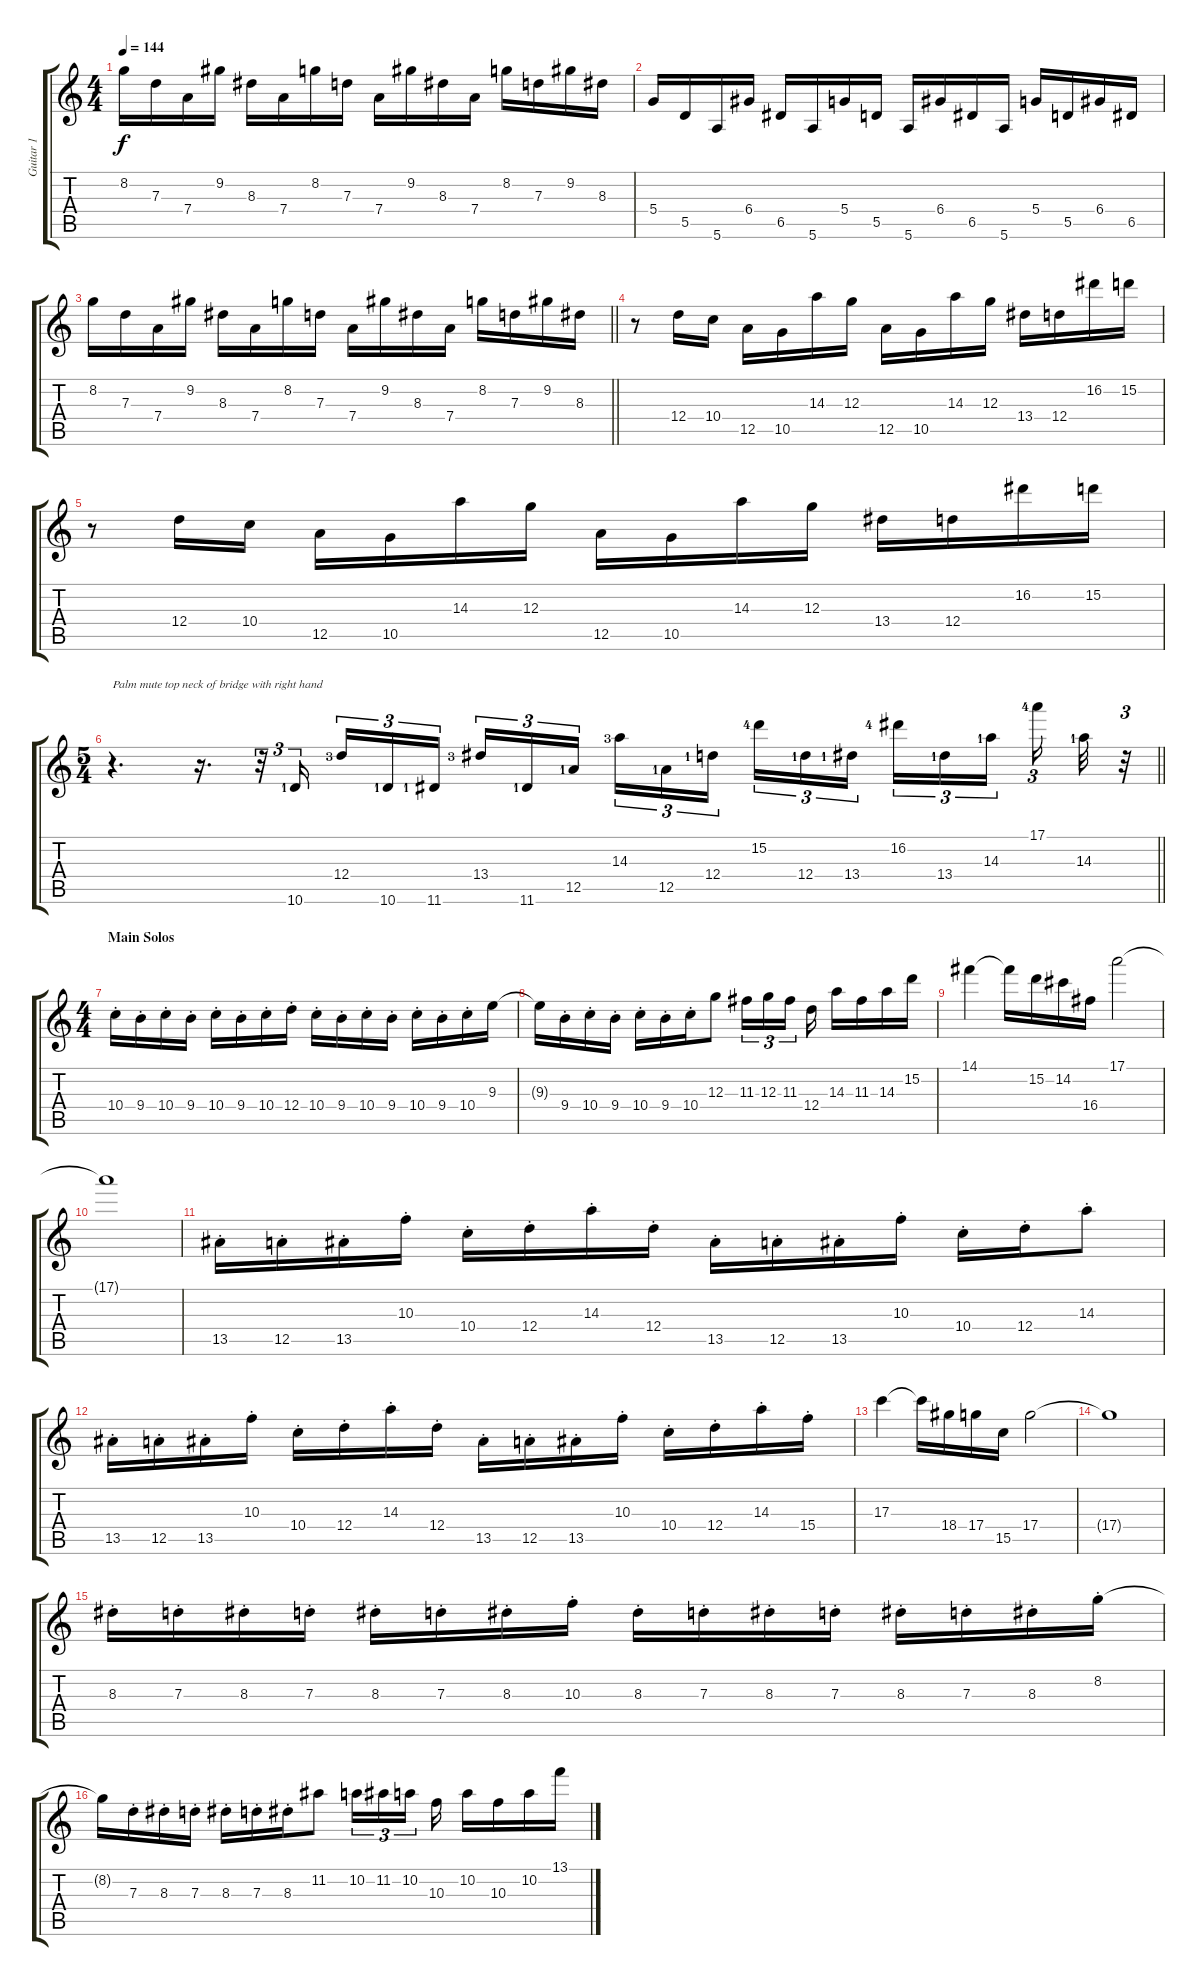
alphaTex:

\track ("Guitar 1" "Guitar 1") {instrument overdrivenguitar}
\staff {score tabs}
\tuning (E4 B3 G3 D3 A2 E2) {hide}
\ts (4 4)
\tempo 144
\clef g2
\ks c
8.2.16{dy f} 7.3.16 7.4.16 9.2.16 8.3.16 7.4.16 8.2.16 7.3.16 7.4.16 9.2.16 8.3.16 7.4.16 8.2.16 7.3.16 9.2.16 8.3.16 |
5.4.16 5.5.16 5.6.16 6.4.16 6.5.16 5.6.16 5.4.16 5.5.16 5.6.16 6.4.16 6.5.16 5.6.16 5.4.16 5.5.16 6.4.16 6.5.16 |
\barLineRight lightlight
8.2.16 7.3.16 7.4.16 9.2.16 8.3.16 7.4.16 8.2.16 7.3.16 7.4.16 9.2.16 8.3.16 7.4.16 8.2.16 7.3.16 9.2.16 8.3.16 |
\section ("" "")
r.8 12.4.16 10.4.16 12.5.16 10.5.16 14.3.16 12.3.16 12.5.16 10.5.16 14.3.16 12.3.16 13.4.16 12.4.16 16.2.16 15.2.16 |
r.8 12.4.16 10.4.16 12.5.16 10.5.16 14.3.16 12.3.16 12.5.16 10.5.16 14.3.16 12.3.16 13.4.16 12.4.16 16.2.16 15.2.16 |
\ts (5 4)
\barLineRight lightlight
r.4{d txt "Palm mute top neck of bridge with right hand"} r.16{d} r.32{tu (3 2)} 10.6{lf 2}.16{tu (3 2) volume 15 balance 4} 12.4{lf 4}.16{tu (3 2) volume 16} 10.6{lf 2}.16{tu (3 2) volume 16} 11.6{lf 2}.16{tu (3 2) volume 15 balance 12} 13.4{lf 4}.16{tu (3 2) volume 15} 11.6{lf 2}.16{tu (3 2) volume 15} 12.5{lf 2}.16{tu (3 2) volume 15 balance 4} 14.3{lf 4}.16{tu (3 2) volume 15} 12.5{lf 2}.16{tu (3 2) volume 15} 12.4{lf 2}.16{tu (3 2) volume 15 balance 12} 15.2{lf 5}.16{tu (3 2) volume 14} 12.4{lf 2}.16{tu (3 2) volume 14} 13.4{lf 2}.16{tu (3 2) volume 14 balance 4} 16.2{lf 5}.16{tu (3 2) volume 14} 13.4{lf 2}.16{tu (3 2) volume 14} 14.3{lf 2}.16{tu (3 2) volume 13 balance 12} 17.1{lf 5}.16{tu (3 2) volume 13} 14.3{lf 2}.32{volume 13 balance 8} r.32{tu (3 2)} |
\ts (4 4)
\section ("" "Main Solos")
10.4{st}.16{volume 16 balance 0} 9.4{st}.16 10.4{st}.16 9.4{st}.16 10.4{st}.16 9.4{st}.16 10.4{st}.16 12.4{st}.16 10.4{st}.16 9.4{st}.16 10.4{st}.16 9.4{st}.16 10.4{st}.16 9.4{st}.16 10.4{st}.16 9.3.16 |
9.3{t}.16 9.4{st}.16 10.4{st}.16 9.4{st}.16 10.4{st}.16 9.4{st}.16 10.4{st}.16 12.3.8 11.3.16{tu (3 2)} 12.3.16{tu (3 2)} 11.3.16{tu (3 2)} 12.4.16 14.3.16 11.3.16 14.3.16 15.2.16 |
14.1.4 14.1{t}.16 15.2.16 14.2.16 16.4.16 17.1.2 |
17.1{t}.1 |
13.5{st}.16 12.5{st}.16 13.5{st}.16 10.3{st}.16 10.4{st}.16 12.4{st}.16 14.3{st}.16 12.4{st}.16 13.5{st}.16 12.5{st}.16 13.5{st}.16 10.3{st}.16 10.4{st}.16 12.4{st}.16 14.3{st}.8 |
13.5{st}.16 12.5{st}.16 13.5{st}.16 10.3{st}.16 10.4{st}.16 12.4{st}.16 14.3{st}.16 12.4{st}.16 13.5{st}.16 12.5{st}.16 13.5{st}.16 10.3{st}.16 10.4{st}.16 12.4{st}.16 14.3{st}.16 15.4{st}.16 |
17.3.4 17.3{t}.16 18.4.16 17.4.16 15.5.16 17.4.2 |
17.4{t}.1 |
8.3{st}.16 7.3{st}.16 8.3{st}.16 7.3{st}.16 8.3{st}.16 7.3{st}.16 8.3{st}.16 10.3{st}.16 8.3{st}.16 7.3{st}.16 8.3{st}.16 7.3{st}.16 8.3{st}.16 7.3{st}.16 8.3{st}.16 8.2{st}.16 |
8.2{t}.16 7.3{st}.16 8.3{st}.16 7.3{st}.16 8.3{st}.16 7.3{st}.16 8.3{st}.16 11.2.8 10.2.16{tu (3 2)} 11.2.16{tu (3 2)} 10.2.16{tu (3 2)} 10.3.16 10.2.16 10.3.16 10.2.16 13.1.16
